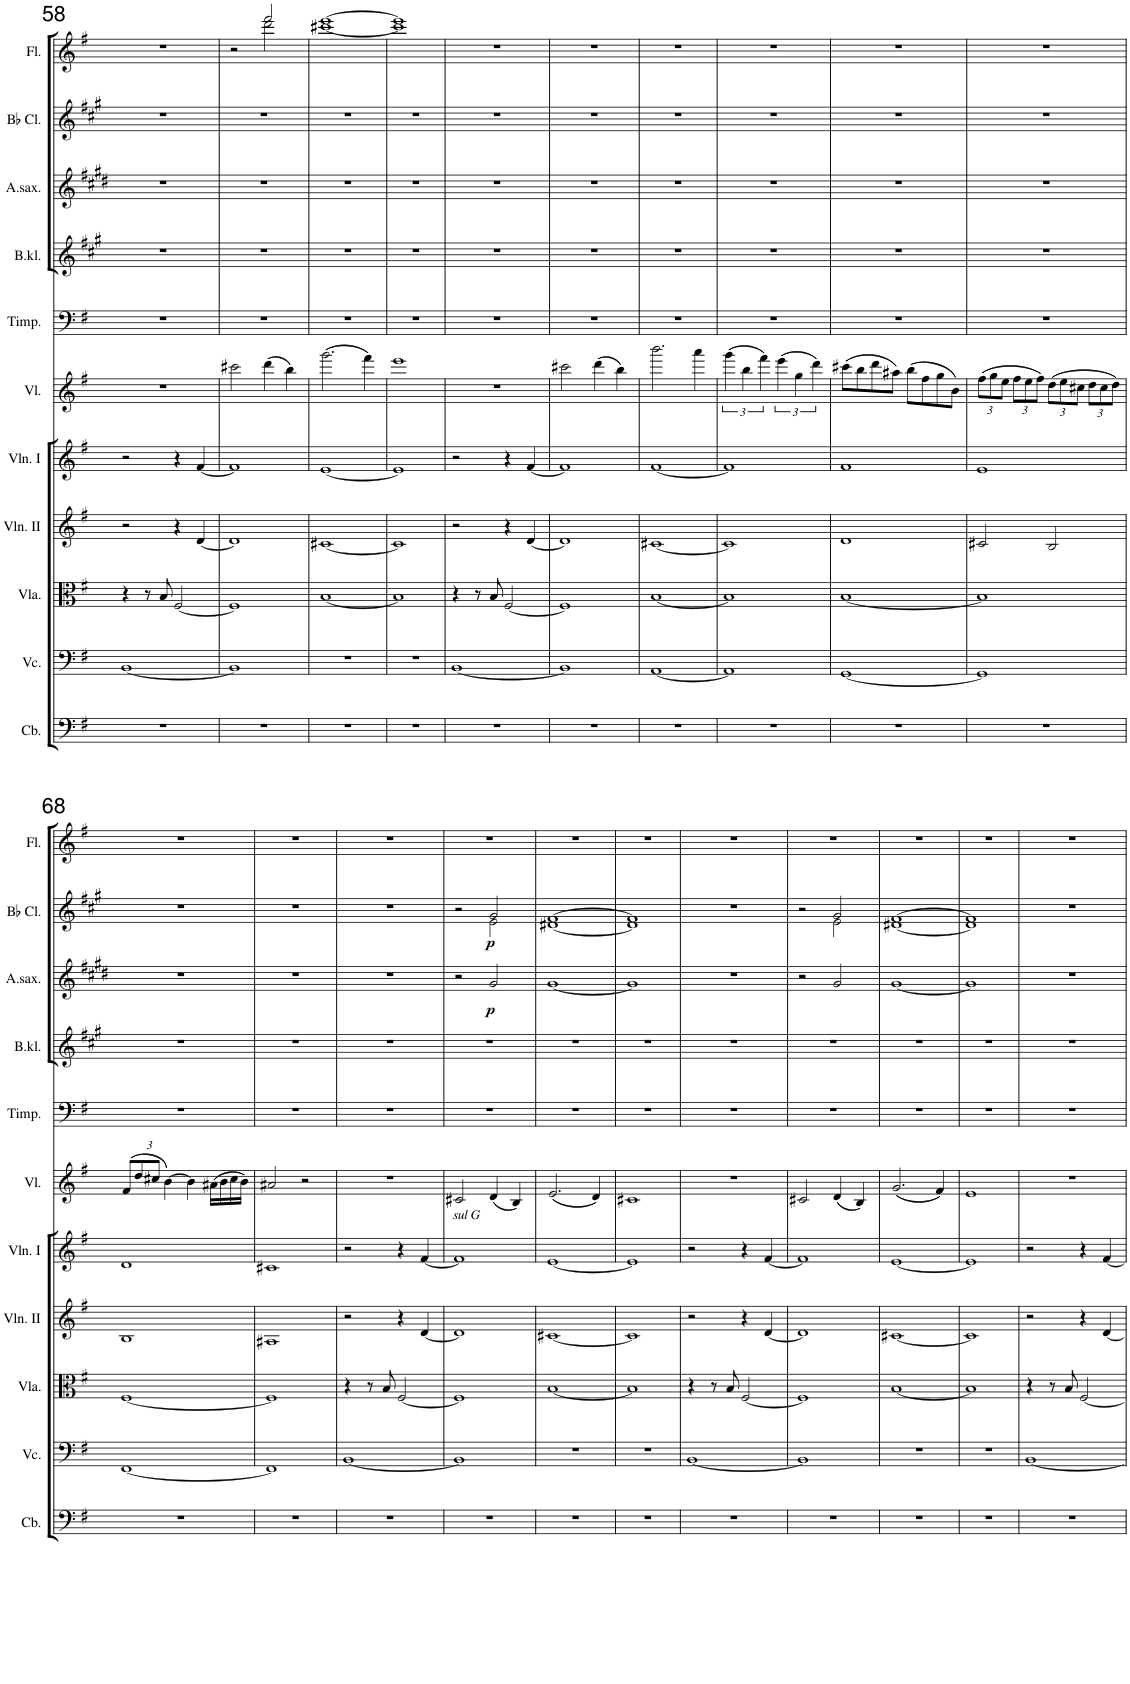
**kern	**kern	**kern	**kern	**kern	**kern	**kern	**kern	**kern	**dynam	**kern	**dynam	**kern
*part11	*part10	*part9	*part8	*part7	*part6	*part5	*part4	*part3	*part3	*part2	*part2	*part1
*staff11	*staff10	*staff9	*staff8	*staff7	*staff6	*staff5	*staff4	*staff3	*staff3	*staff2	*staff2	*staff1
*I"Contrabasses	*I"Violoncellos	*I"Violas	*I"Violins II	*I"Violins I	*I"Violine	*I"Timpani	*I"Bassklarinette	*I"Altsaxophon	*	*I"Clarinets in Bb	*	*I"Flutes
*I'Cb.	*I'Vc.	*I'Vla.	*I'Vln. II	*I'Vln. I	*I'Vl.	*I'Timp.	*I'B.kl.	*I'A.sax.	*	*	*	*I'Fl.
!!LO:PB:g=z
*clefF4	*clefF4	*clefC3	*clefG2	*clefG2	*clefG2	*clefF4	*clefG2	*clefG2	*	*clefG2	*	*clefG2
*Trd7c12	*	*	*	*	*	*	*Trd8c14	*Trd5c9	*	*Trd1c2	*	*
*k[f#]	*k[f#]	*k[f#]	*k[f#]	*k[f#]	*k[f#]	*k[f#]	*k[f#c#g#]	*k[f#c#g#d#]	*	*k[f#c#g#]	*	*k[f#]
*M4/4	*M4/4	*M4/4	*M4/4	*M4/4	*M4/4	*M4/4	*M4/4	*M4/4	*	*M4/4	*	*M4/4
*met(c)	*met(c)	*met(c)	*met(c)	*met(c)	*met(c)	*met(c)	*met(c)	*met(c)	*	*met(c)	*	*met(c)
=58	=58	=58	=58	=58	=58	=58	=58	=58	=58	=58	=58	=58
1r	[1BB	4r	2r	2r	1r	1r	1r	1r	.	1r	.	1r
.	.	8r	.	.	.	.	.	.	.	.	.	.
.	.	8B/	.	.	.	.	.	.	.	.	.	.
.	.	[2F#/	4r	4r	.	.	.	.	.	.	.	.
.	.	.	[4d/	[4f#/	.	.	.	.	.	.	.	.
=59	=59	=59	=59	=59	=59	=59	=59	=59	=59	=59	=59	=59
*	*	*	*	*	*	*	*	*	*	*	*	*^
1r	1BB]	1F#]	1d]	1f#]	2ccc#X\	1r	1r	1r	.	1r	.	2r	2ryy
.	.	.	.	.	(4ddd\	.	.	.	.	.	.	2fff#/	2ddd\
.	.	.	.	.	4bb\)	.	.	.	.	.	.	.	.
=60	=60	=60	=60	=60	=60	=60	=60	=60	=60	=60	=60	=60	=60
1r	1r	[1B	[1c#X	[1e	(2.ggg\	1r	1r	1r	.	1r	.	[1eee	[1ccc#X
.	.	.	.	.	4fff#\)	.	.	.	.	.	.	.	.
=61	=61	=61	=61	=61	=61	=61	=61	=61	=61	=61	=61	=61	=61
1r	1r	1B]	1c#]	1e]	1eee	1r	1r	1r	.	1r	.	1eee]	1ccc#]
*	*	*	*	*	*	*	*	*	*	*	*	*v	*v
=62	=62	=62	=62	=62	=62	=62	=62	=62	=62	=62	=62	=62
1r	[1BB	4r	2r	2r	1r	1r	1r	1r	.	1r	.	1r
.	.	8r	.	.	.	.	.	.	.	.	.	.
.	.	8B/	.	.	.	.	.	.	.	.	.	.
.	.	[2F#/	4r	4r	.	.	.	.	.	.	.	.
.	.	.	[4d/	[4f#/	.	.	.	.	.	.	.	.
=63	=63	=63	=63	=63	=63	=63	=63	=63	=63	=63	=63	=63
1r	1BB]	1F#]	1d]	1f#]	2ccc#X\	1r	1r	1r	.	1r	.	1r
.	.	.	.	.	(4ddd\	.	.	.	.	.	.	.
.	.	.	.	.	4bb\)	.	.	.	.	.	.	.
=64	=64	=64	=64	=64	=64	=64	=64	=64	=64	=64	=64	=64
1r	[1AA	[1B	[1c#X	[1f#	2.bbb\	1r	1r	1r	.	1r	.	1r
.	.	.	.	.	4aaa\	.	.	.	.	.	.	.
=65	=65	=65	=65	=65	=65	=65	=65	=65	=65	=65	=65	=65
1r	1AA]	1B]	1c#]	1f#]	(6ggg\	1r	1r	1r	.	1r	.	1r
.	.	.	.	.	6bb\	.	.	.	.	.	.	.
.	.	.	.	.	6fff#\)	.	.	.	.	.	.	.
.	.	.	.	.	(6eee\	.	.	.	.	.	.	.
.	.	.	.	.	6gg\	.	.	.	.	.	.	.
.	.	.	.	.	6ddd\)	.	.	.	.	.	.	.
=66	=66	=66	=66	=66	=66	=66	=66	=66	=66	=66	=66	=66
1r	[1GG	[1B	1d	1f#	(8ccc#X\L	1r	1r	1r	.	1r	.	1r
.	.	.	.	.	8bb\	.	.	.	.	.	.	.
.	.	.	.	.	8ddd\	.	.	.	.	.	.	.
.	.	.	.	.	8aa#X\J)	.	.	.	.	.	.	.
.	.	.	.	.	(8bb\L	.	.	.	.	.	.	.
.	.	.	.	.	8ff#\	.	.	.	.	.	.	.
.	.	.	.	.	8gg\	.	.	.	.	.	.	.
.	.	.	.	.	8b\J)	.	.	.	.	.	.	.
=67	=67	=67	=67	=67	=67	=67	=67	=67	=67	=67	=67	=67
*	*	*	*	*	*Xbrackettup	*	*	*	*	*	*	*
1r	1GG]	1B]	2c#X/	1e	(12ff#\L	1r	1r	1r	.	1r	.	1r
.	.	.	.	.	12gg\	.	.	.	.	.	.	.
.	.	.	.	.	12ee\J	.	.	.	.	.	.	.
.	.	.	.	.	12ff#\L	.	.	.	.	.	.	.
.	.	.	.	.	12ee\	.	.	.	.	.	.	.
.	.	.	.	.	12ff#\J)	.	.	.	.	.	.	.
.	.	.	2B/	.	(12dd\L	.	.	.	.	.	.	.
.	.	.	.	.	12ee\	.	.	.	.	.	.	.
.	.	.	.	.	12cc#X\J	.	.	.	.	.	.	.
.	.	.	.	.	12dd\L	.	.	.	.	.	.	.
.	.	.	.	.	12cc#\	.	.	.	.	.	.	.
.	.	.	.	.	12dd\J)	.	.	.	.	.	.	.
!!LO:LB:g=z
=68	=68	=68	=68	=68	=68	=68	=68	=68	=68	=68	=68	=68
1r	[1FF#	[1F#	1B	1d	(>12f#/L	1r	1r	1r	.	1r	.	1r
.	.	.	.	.	12dd/	.	.	.	.	.	.	.
.	.	.	.	.	12cc#X/J	.	.	.	.	.	.	.
.	.	.	.	.	[4b\)	.	.	.	.	.	.	.
.	.	.	.	.	4b\]	.	.	.	.	.	.	.
.	.	.	.	.	(16a#X\LL	.	.	.	.	.	.	.
.	.	.	.	.	16b\	.	.	.	.	.	.	.
.	.	.	.	.	16cc#\	.	.	.	.	.	.	.
.	.	.	.	.	16b\JJ)	.	.	.	.	.	.	.
=69	=69	=69	=69	=69	=69	=69	=69	=69	=69	=69	=69	=69
1r	1FF#]	1F#]	1A#X	1c#X	2a#X/	1r	1r	1r	.	1r	.	1r
.	.	.	.	.	2r	.	.	.	.	.	.	.
=70	=70	=70	=70	=70	=70	=70	=70	=70	=70	=70	=70	=70
1r	[1BB	4r	2r	2r	1r	1r	1r	1r	.	1r	.	1r
.	.	8r	.	.	.	.	.	.	.	.	.	.
.	.	8B/	.	.	.	.	.	.	.	.	.	.
.	.	[2F#/	4r	4r	.	.	.	.	.	.	.	.
.	.	.	[4d/	[4f#/	.	.	.	.	.	.	.	.
=71	=71	=71	=71	=71	=71	=71	=71	=71	=71	=71	=71	=71
*	*	*	*	*	*	*	*	*	*	*^	*	*
!	!	!	!	!	!LO:TX:b:i:t=sul G	!	!	!	!	!	!	!	!
1r	1BB]	1F#]	1d]	1f#]	2c#X/	1r	1r	2r	.	2r	2ryy	.	1r
!	!	!	!	!	!	!	!	!	!LO:DY:b	!	!	!LO:DY:b	!
.	.	.	.	.	(4d/	.	.	2g#/	p	2g#/	2e\	p	.
.	.	.	.	.	4B/)	.	.	.	.	.	.	.	.
=72	=72	=72	=72	=72	=72	=72	=72	=72	=72	=72	=72	=72	=72
1r	1r	[1B	[1c#X	[1e	(2.e/	1r	1r	[1g#	.	[1f#	[1d#X	.	1r
.	.	.	.	.	4d/)	.	.	.	.	.	.	.	.
=73	=73	=73	=73	=73	=73	=73	=73	=73	=73	=73	=73	=73	=73
1r	1r	1B]	1c#]	1e]	1c#X	1r	1r	1g#]	.	1f#]	1d#]	.	1r
*	*	*	*	*	*	*	*	*	*	*v	*v	*	*
=74	=74	=74	=74	=74	=74	=74	=74	=74	=74	=74	=74	=74
1r	[1BB	4r	2r	2r	1r	1r	1r	1r	.	1r	.	1r
.	.	8r	.	.	.	.	.	.	.	.	.	.
.	.	8B/	.	.	.	.	.	.	.	.	.	.
.	.	[2F#/	4r	4r	.	.	.	.	.	.	.	.
.	.	.	[4d/	[4f#/	.	.	.	.	.	.	.	.
=75	=75	=75	=75	=75	=75	=75	=75	=75	=75	=75	=75	=75
*	*	*	*	*	*	*	*	*	*	*^	*	*
1r	1BB]	1F#]	1d]	1f#]	2c#X/	1r	1r	2r	.	2r	2ryy	.	1r
.	.	.	.	.	(4d/	.	.	2g#/	.	2g#/	2e\	.	.
.	.	.	.	.	4B/)	.	.	.	.	.	.	.	.
=76	=76	=76	=76	=76	=76	=76	=76	=76	=76	=76	=76	=76	=76
1r	1r	[1B	[1c#X	[1e	(2.g/	1r	1r	[1g#	.	[1f#	[1d#X	.	1r
.	.	.	.	.	4f#/)	.	.	.	.	.	.	.	.
=77	=77	=77	=77	=77	=77	=77	=77	=77	=77	=77	=77	=77	=77
1r	1r	1B]	1c#]	1e]	1e	1r	1r	1g#]	.	1f#]	1d#]	.	1r
*	*	*	*	*	*	*	*	*	*	*v	*v	*	*
=78	=78	=78	=78	=78	=78	=78	=78	=78	=78	=78	=78	=78
1r	[1BB	4r	2r	2r	1r	1r	1r	1r	.	1r	.	1r
.	.	8r	.	.	.	.	.	.	.	.	.	.
.	.	8B/	.	.	.	.	.	.	.	.	.	.
.	.	[2F#/	4r	4r	.	.	.	.	.	.	.	.
.	.	.	[4d/	[4f#/	.	.	.	.	.	.	.	.
=	=	=	=	=	=	=	=	=	=	=	=	=
*-	*-	*-	*-	*-	*-	*-	*-	*-	*-	*-	*-	*-
